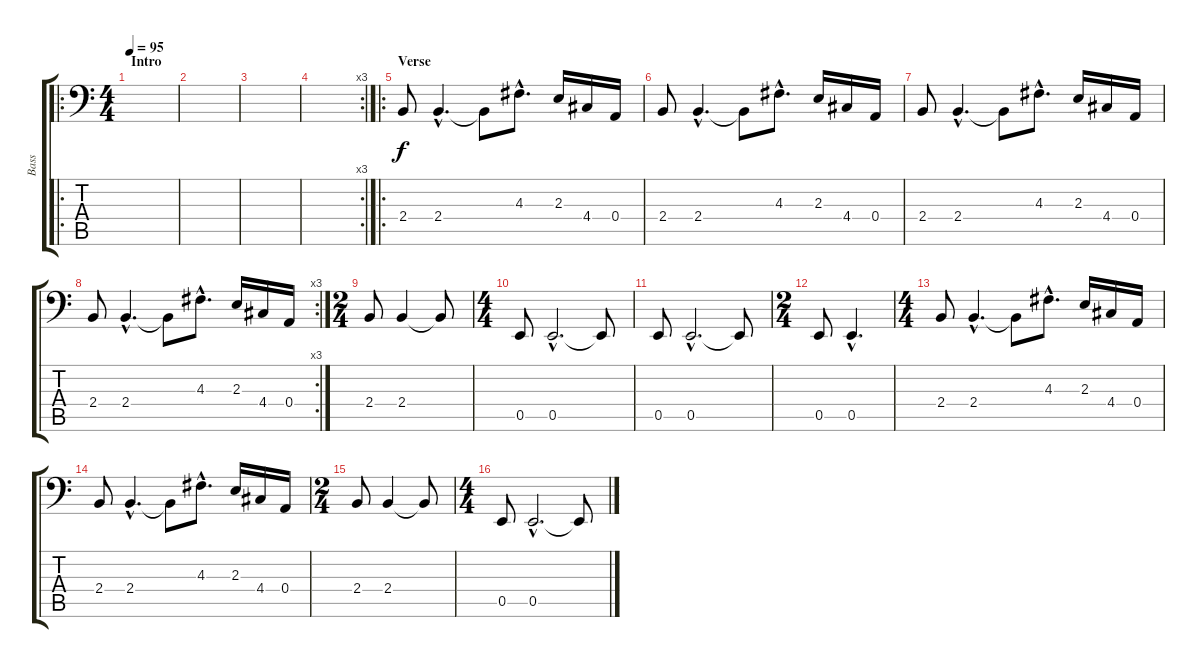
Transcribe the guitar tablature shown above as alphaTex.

\track ("Bass" "Bass") {instrument electricbassfinger}
\staff {score tabs}
\tuning (C3 G2 D2 A1 E1 B0) {hide}
\ro
\ts (4 4)
\section ("" "Intro")
\tempo 95
\clef f4
\ks c
|
|
|
\rc 3
|
\ro
\section ("" "Verse")
2.4.8 2.4{hac}.4{d} 2.4{t}.8 4.3{hac}.8{d} 2.3.16 4.4.16 0.4.16 |
2.4.8 2.4{hac}.4{d} 2.4{t}.8 4.3{hac}.8{d} 2.3.16 4.4.16 0.4.16 |
2.4.8 2.4{hac}.4{d} 2.4{t}.8 4.3{hac}.8{d} 2.3.16 4.4.16 0.4.16 |
\rc 3
2.4.8 2.4{hac}.4{d} 2.4{t}.8 4.3{hac}.8{d} 2.3.16 4.4.16 0.4.16 |
\ts (2 4)
2.4.8 2.4.4 2.4{t}.8 |
\ts (4 4)
0.5.8 0.5{hac}.2{d} 0.5{t}.8 |
0.5.8 0.5{hac}.2{d} 0.5{t}.8 |
\ts (2 4)
0.5.8 0.5{hac}.4{d} |
\ts (4 4)
2.4.8 2.4{hac}.4{d} 2.4{t}.8 4.3{hac}.8{d} 2.3.16 4.4.16 0.4.16 |
2.4.8 2.4{hac}.4{d} 2.4{t}.8 4.3{hac}.8{d} 2.3.16 4.4.16 0.4.16 |
\ts (2 4)
2.4.8 2.4.4 2.4{t}.8 |
\ts (4 4)
0.5.8 0.5{hac}.2{d} 0.5{t}.8
